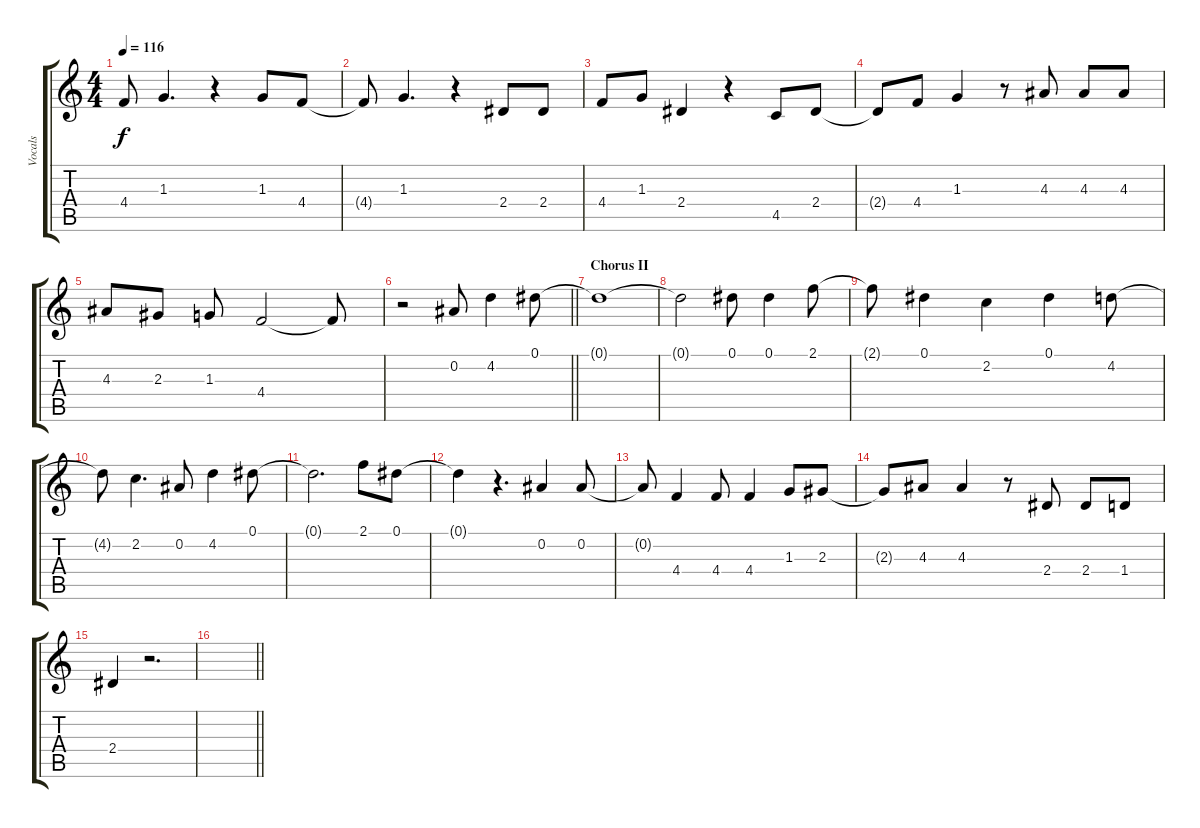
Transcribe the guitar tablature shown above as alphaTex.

\track ("Vocals" "Vocals") {instrument acousticguitarsteel}
\staff {score tabs}
\tuning (Eb4 Bb3 Gb3 Db3 Ab2 Eb2) {hide}
\ts (4 4)
\tempo 116
\clef g2
\ks c
4.4{t}.8{dy f} 1.3.4{d} r.4 1.3.8 4.4.8 |
4.4{t}.8 1.3.4{d} r.4 2.4.8 2.4.8 |
4.4.8 1.3.8 2.4.4 r.4 4.5.8 2.4.8 |
2.4{t}.8 4.4.8 1.3.4 r.8 4.3.8 4.3.8 4.3.8 |
4.3.8 2.3.8 1.3.8 4.4.2 4.4{t}.8 |
\barLineRight lightlight
r.2 0.2.8 4.2.4 0.1.8 |
\section ("" "Chorus II")
0.1{t}.1 |
0.1{t}.2 0.1.8 0.1.4 2.1.8 |
2.1{t}.8 0.1.4 2.2.4 0.1.4 4.2.8 |
4.2{t}.8 2.2.4{d} 0.2.8 4.2.4 0.1.8 |
0.1{t}.2{d} 2.1.8 0.1.8 |
0.1{t}.4 r.4{d} 0.2.4 0.2.8 |
0.2{t}.8 4.4.4 4.4.8 4.4.4 1.3.8 2.3.8 |
2.3{t}.8 4.3.8 4.3.4 r.8 2.4.8 2.4.8 1.4.8 |
2.4.4 r.2{d} |
\barLineRight lightlight
